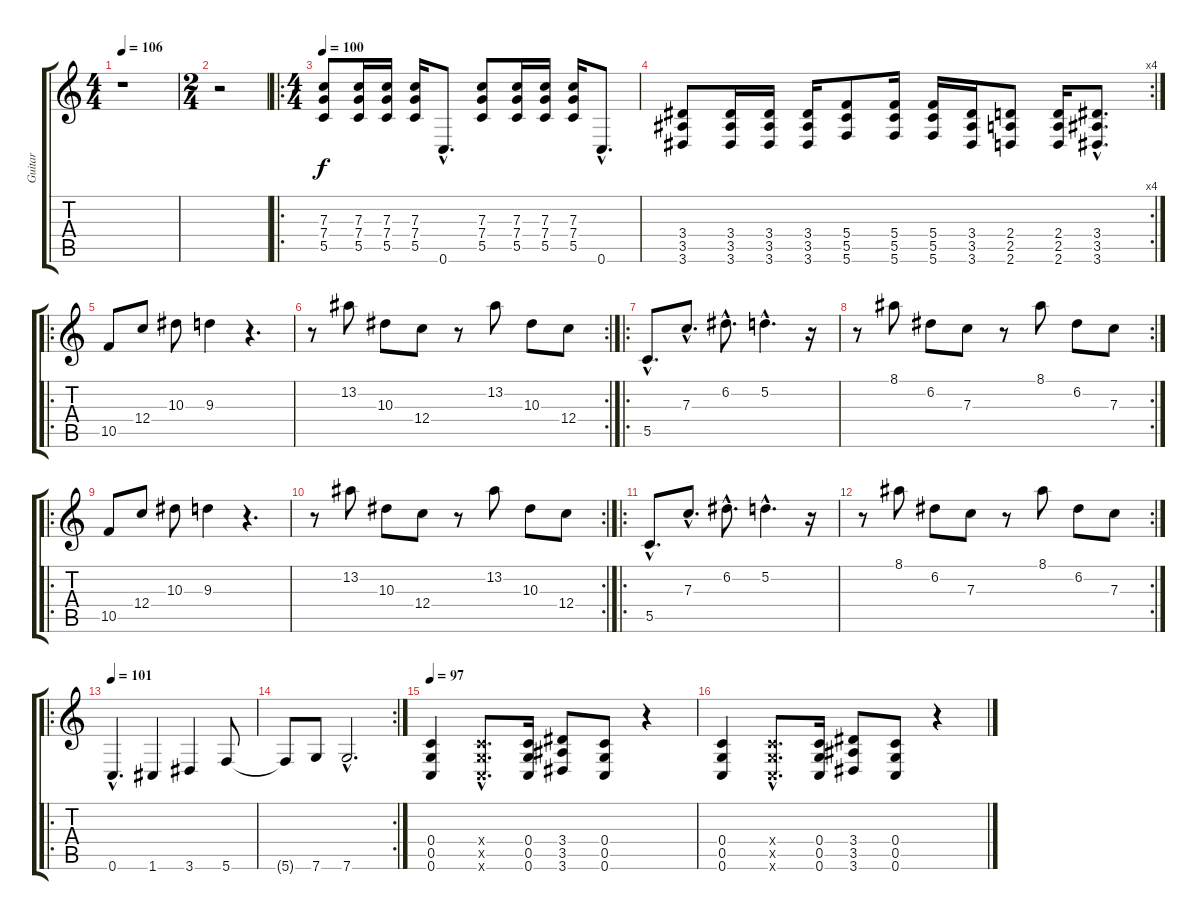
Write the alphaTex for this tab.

\track ("Guitar" "Guitar") {instrument distortionguitar}
\staff {score tabs}
\tuning (D4 A3 F3 C3 G2 C2) {hide}
\ts (4 4)
\tempo 106
\tempo 120
\tempo 106
\clef g2
\ks c
r.1{dy f instrument distortionguitar} |
\ts (2 4)
r.2 |
\ro
\ts (4 4)
\tempo 100
(7.3 7.4 5.5).8 (7.3 7.4 5.5).16 (7.3 7.4 5.5).16 (7.3 7.4 5.5).16 0.6{hac}.8{d} (7.3 7.4 5.5).8 (7.3 7.4 5.5).16 (7.3 7.4 5.5).16 (7.3 7.4 5.5).16 0.6{hac}.8{d} |
\rc 4
(3.4 3.5 3.6).8 (3.4 3.5 3.6).16 (3.4 3.5 3.6).16 (3.4 3.5 3.6).16 (5.4 5.5 5.6).8 (5.4 5.5 5.6).16 (5.4 5.5 5.6).16 (3.4 3.5 3.6).16 (2.4 2.5 2.6).8 (2.4 2.5 2.6).16 (3.4{hac} 3.5{hac} 3.6{hac}).8{d} |
\ro
10.5.8{instrument electricguitarclean} 12.4.8 10.3.8 9.3.4 r.4{d} |
\rc 2
r.8 13.2.8 10.3.8 12.4.8 r.8 13.2.8 10.3.8 12.4.8 |
\ro
5.5{hac}.8{d} 7.3{hac}.8{d} 6.2{hac}.8{d} 5.2{hac}.4{d} r.16 |
\rc 2
r.8 8.1.8 6.2.8 7.3.8 r.8 8.1.8 6.2.8 7.3.8 |
\ro
10.5.8{instrument electricguitarclean} 12.4.8 10.3.8 9.3.4 r.4{d} |
\rc 2
r.8 13.2.8 10.3.8 12.4.8 r.8 13.2.8 10.3.8 12.4.8 |
\ro
5.5{hac}.8{d} 7.3{hac}.8{d} 6.2{hac}.8{d} 5.2{hac}.4{d} r.16 |
\rc 2
r.8 8.1.8 6.2.8 7.3.8 r.8 8.1.8 6.2.8 7.3.8 |
\ro
\tempo 101
0.6{hac}.4{d volume 15} 1.6.4 3.6.4 5.6.8 |
\rc 2
5.6{t}.8 7.6.8 7.6{hac}.2{d} |
\tempo 97
(0.4 0.5 0.6).4{instrument distortionguitar} (0.4{hac x} 0.5{hac x} 0.6{hac x}).8{d} (0.4 0.5 0.6).16 (3.4 3.5 3.6).8 (0.4 0.5 0.6).8 r.4 |
(0.4 0.5 0.6).4 (0.4{hac x} 0.5{hac x} 0.6{hac x}).8{d} (0.4 0.5 0.6).16 (3.4 3.5 3.6).8 (0.4 0.5 0.6).8 r.4
